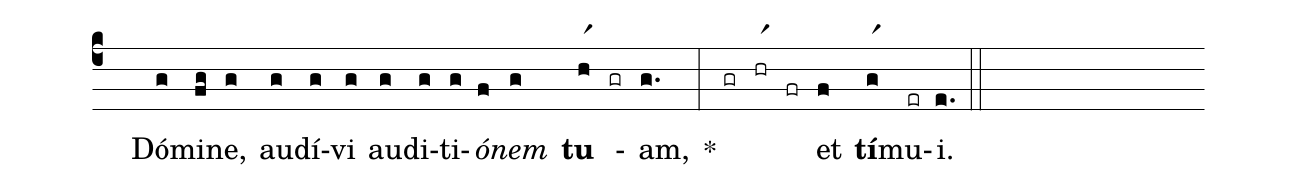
%%
(c4)
( )Dó(g)mi(fg)ne,(g) au(g)dí(g)vi(g) au(g)di(g)ti(g)<i>ó</i>(f)<i>nem</i>(g) <b>tu</b>(hr1) -(gr) am,(g.) *(:)
(gr) (hrr1) (fr) et(f) <b>tí</b>(gr1)mu(er)i.(e.) (::)
